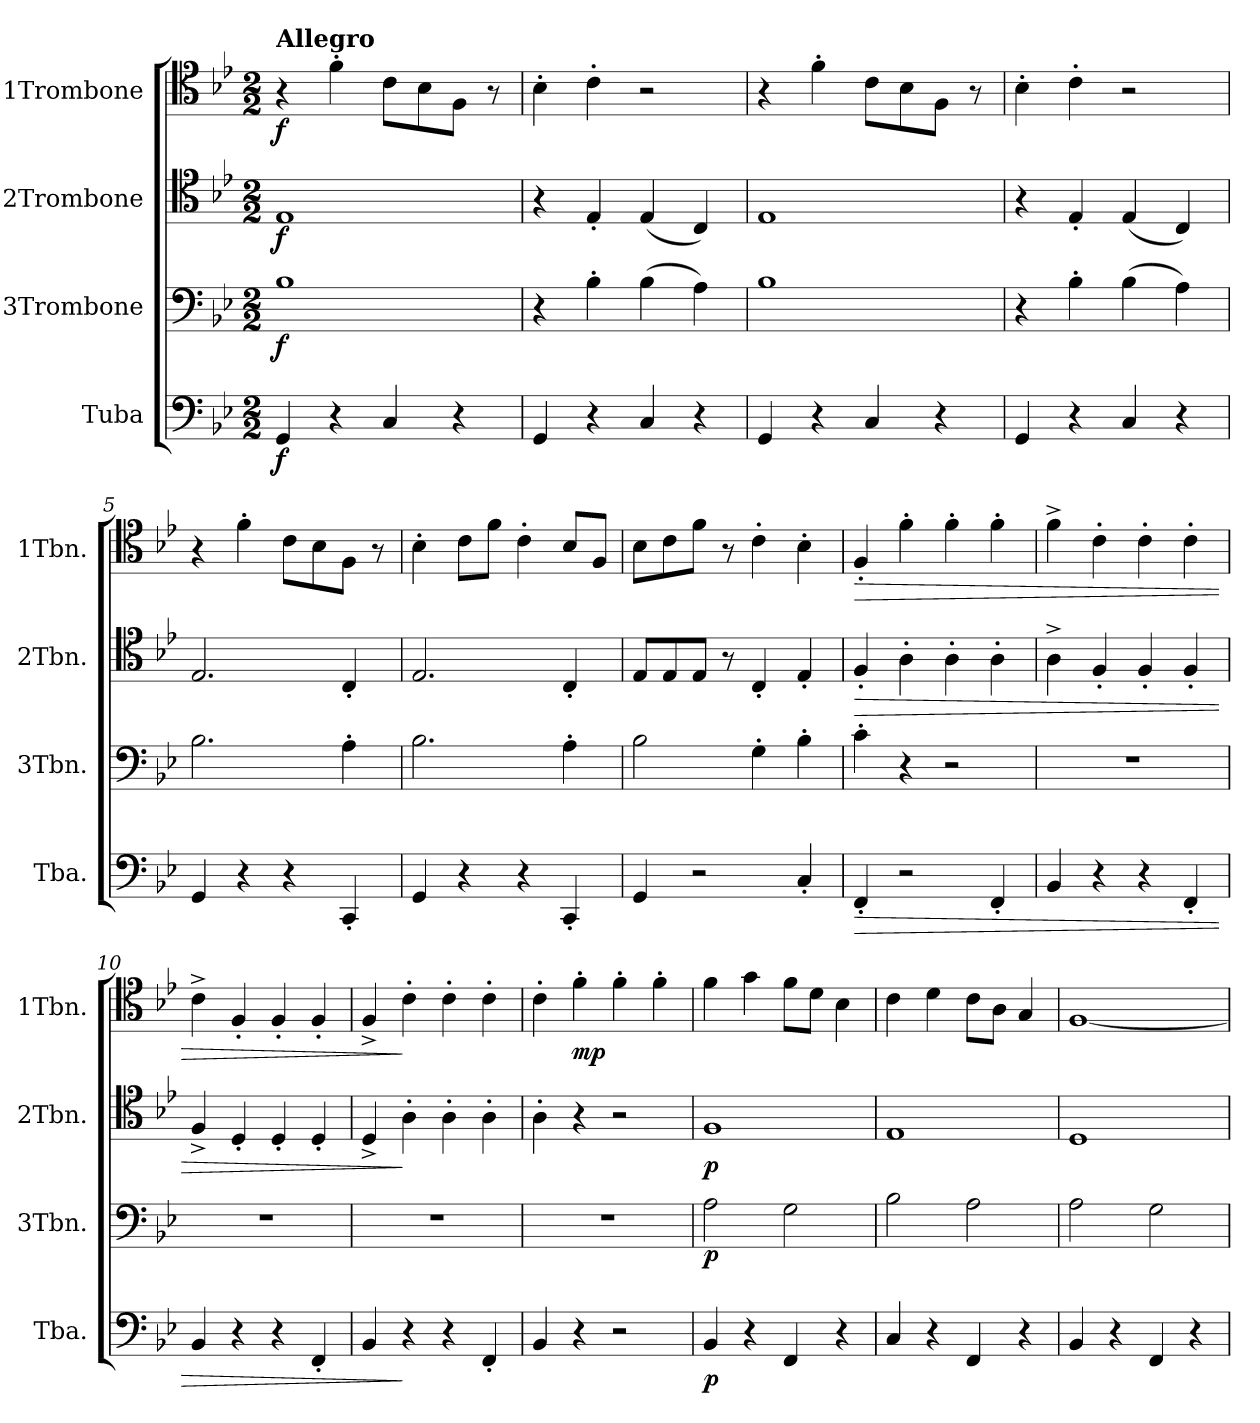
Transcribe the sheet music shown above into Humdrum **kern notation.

**kern	**dynam	**kern	**dynam	**kern	**dynam	**kern	**dynam
*part4	*part4	*part3	*part3	*part2	*part2	*part1	*part1
*staff4	*staff4	*staff3	*staff3	*staff2	*staff2	*staff1	*staff1
*I"Tuba	*	*I"3Trombone	*	*I"2Trombone	*	*I"1Trombone	*
*I'Tba.	*	*I'3Tbn.	*	*I'2Tbn.	*	*I'1Tbn.	*
*clefF4	*	*clefF4	*	*clefC4	*	*clefC4	*
*k[b-e-]	*	*k[b-e-]	*	*k[b-e-]	*	*k[b-e-]	*
*M2/2	*	*M2/2	*	*M2/2	*	*M2/2	*
*MM200	*	*MM200	*	*MM200	*	*MM200	*
=1	=1	=1	=1	=1	=1	=1	=1
!	!	!	!	!	!	!LO:TX:a:B:t=Allegro	!
!	!LO:DY:b	!	!LO:DY:b	!	!LO:DY:b	!	!LO:DY:b
4GG/	f	1B-	f	1E-	f	4r	f
4r	.	.	.	.	.	4f'\	.
4C/	.	.	.	.	.	8c\L	.
.	.	.	.	.	.	8B-\	.
4r	.	.	.	.	.	8F\J	.
.	.	.	.	.	.	8r	.
=2	=2	=2	=2	=2	=2	=2	=2
4GG/	.	4r	.	4r	.	4B-'\	.
4r	.	4B-'\	.	4E-'/	.	4c'\	.
4C/	.	(4B-\	.	(4E-/	.	2r	.
4r	.	4A\)	.	4C/)	.	.	.
=3	=3	=3	=3	=3	=3	=3	=3
4GG/	.	1B-	.	1E-	.	4r	.
4r	.	.	.	.	.	4f'\	.
4C/	.	.	.	.	.	8c\L	.
.	.	.	.	.	.	8B-\	.
4r	.	.	.	.	.	8F\J	.
.	.	.	.	.	.	8r	.
=4	=4	=4	=4	=4	=4	=4	=4
4GG/	.	4r	.	4r	.	4B-'\	.
4r	.	4B-'\	.	4E-'/	.	4c'\	.
4C/	.	(4B-\	.	(4E-/	.	2r	.
4r	.	4A\)	.	4C/)	.	.	.
=5	=5	=5	=5	=5	=5	=5	=5
4GG/	.	2.B-\	.	2.E-/	.	4r	.
4r	.	.	.	.	.	4f'\	.
4r	.	.	.	.	.	8c\L	.
.	.	.	.	.	.	8B-\	.
4CC'/	.	4A'\	.	4C'/	.	8F\J	.
.	.	.	.	.	.	8r	.
=6	=6	=6	=6	=6	=6	=6	=6
4GG/	.	2.B-\	.	2.E-/	.	4B-'\	.
4r	.	.	.	.	.	8c\L	.
.	.	.	.	.	.	8f\J	.
4r	.	.	.	.	.	4c'\	.
4CC'/	.	4A'\	.	4C'/	.	8B-/L	.
.	.	.	.	.	.	8F/J	.
=7	=7	=7	=7	=7	=7	=7	=7
4GG/	.	2B-\	.	8E-/L	.	8B-\L	.
.	.	.	.	8E-/	.	8c\	.
2r	.	.	.	8E-/J	.	8f\J	.
.	.	.	.	8r	.	8r	.
.	.	4G'\	.	4C'/	.	4c'\	.
4C'/	.	4B-'\	.	4E-'/	.	4B-'\	.
=8	=8	=8	=8	=8	=8	=8	=8
!	!LO:HP:b	!	!	!	!LO:HP:b	!	!LO:HP:b
4FF'/	>	4c'\	.	4F'/	>	4F'/	>
2r	.	4r	.	4A'\	.	4f'\	.
.	.	2r	.	4A'\	.	4f'\	.
4FF'/	.	.	.	4A'\	.	4f'\	.
=9	=9	=9	=9	=9	=9	=9	=9
4BB-/	.	1r	.	4A^\	.	4f^\	.
4r	.	.	.	4F'/	.	4c'\	.
4r	.	.	.	4F'/	.	4c'\	.
4FF'/	.	.	.	4F'/	.	4c'\	.
=10	=10	=10	=10	=10	=10	=10	=10
4BB-/	.	1r	.	4F^/	.	4c^\	.
4r	.	.	.	4D'/	.	4F'/	.
4r	.	.	.	4D'/	.	4F'/	.
4FF'/	.	.	.	4D'/	.	4F'/	.
=11	=11	=11	=11	=11	=11	=11	=11
4BB-/	.	1r	.	4D^/	.	4F^/	.
4r	]	.	.	4A'\	]	4c'\	]
4r	.	.	.	4A'\	.	4c'\	.
4FF'/	.	.	.	4A'\	.	4c'\	.
=12	=12	=12	=12	=12	=12	=12	=12
4BB-/	.	1r	.	4A'\	.	4c'\	.
!	!	!	!	!	!	!	!LO:DY:b
4r	.	.	.	4r	.	4f'\	mp
2r	.	.	.	2r	.	4f'\	.
.	.	.	.	.	.	4f'\	.
!!LO:LB:g=z
=13	=13	=13	=13	=13	=13	=13	=13
!	!LO:DY:b	!	!LO:DY:b	!	!LO:DY:b	!	!
4BB-/	p	2A\	p	1F	p	4f\	.
4r	.	.	.	.	.	4g\	.
4FF/	.	2G\	.	.	.	8f\L	.
.	.	.	.	.	.	8d\J	.
4r	.	.	.	.	.	4B-\	.
=14	=14	=14	=14	=14	=14	=14	=14
4C/	.	2B-\	.	1E-	.	4c\	.
4r	.	.	.	.	.	4d\	.
4FF/	.	2A\	.	.	.	8c\L	.
.	.	.	.	.	.	8A\J	.
4r	.	.	.	.	.	4G/	.
=15	=15	=15	=15	=15	=15	=15	=15
4BB-/	.	2A\	.	1D	.	[1F	.
4r	.	.	.	.	.	.	.
4FF/	.	2G\	.	.	.	.	.
4r	.	.	.	.	.	.	.
=	=	=	=	=	=	=	=
*-	*-	*-	*-	*-	*-	*-	*-
